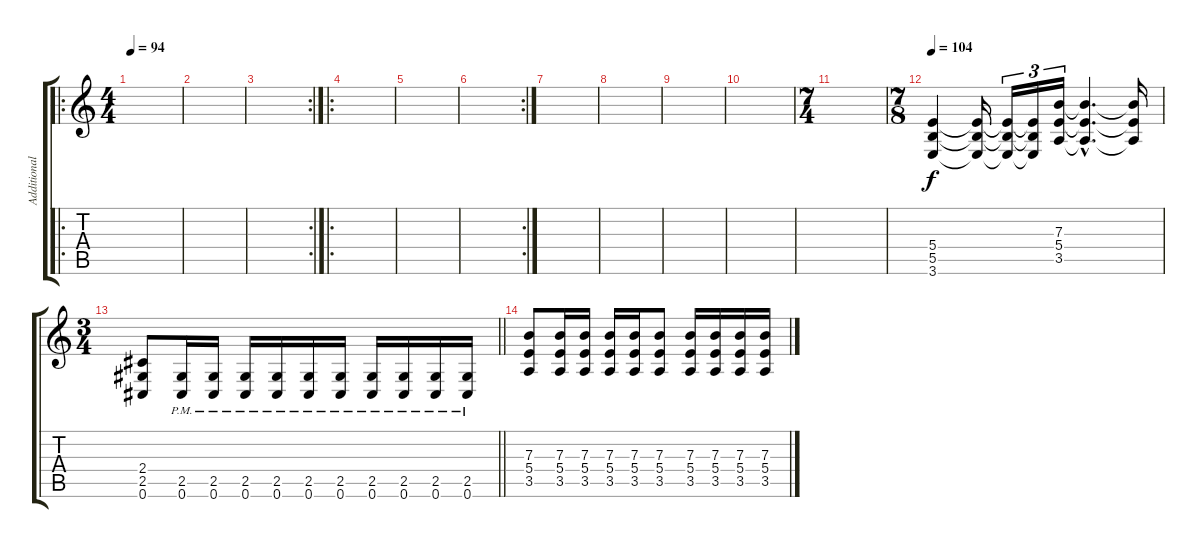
\track ("Additional Guitar" "Additional") {instrument distortionguitar}
\staff {score tabs}
\tuning (Db4 Ab3 E3 B2 Gb2 Db2) {hide}
\ro
\ts (4 4)
\tempo 94
\clef g2
\ks c
|
|
\rc 2
|
\ro
|
|
\rc 2
|
|
|
|
|
\ts (7 4)
|
\ts (7 8)
\tempo 104
(5.4 5.5 3.6).4{volume 16 balance 12 instrument distortionguitar} (5.4{t} 5.5{t} 3.6{t}).16 (5.4{t} 5.5{t} 3.6{t}).16{tu (3 2)} (5.4{t} 5.5{t} 3.6{t}).16{tu (3 2)} (7.3 5.4 3.5).16{tu (3 2)} (7.3{hac t} 5.4{hac t} 3.5{hac t}).4{d} (7.3{t} 5.4{t} 3.5{t}).16 |
\ts (3 4)
\barLineRight lightlight
(2.4 2.5 0.6).8 (2.5{pm} 0.6).16 (2.5{pm} 0.6).16 (2.5{pm} 0.6).16 (2.5{pm} 0.6).16 (2.5{pm} 0.6).16 (2.5{pm} 0.6).16 (2.5{pm} 0.6).16 (2.5{pm} 0.6).16 (2.5{pm} 0.6).16 (2.5{pm} 0.6).16 |
(7.3 5.4 3.5).8 (7.3 5.4 3.5).16 (7.3 5.4 3.5).16 (7.3 5.4 3.5).16 (7.3 5.4 3.5).16 (7.3 5.4 3.5).8 (7.3 5.4 3.5).16 (7.3 5.4 3.5).16 (7.3 5.4 3.5).16 (7.3 5.4 3.5).16
